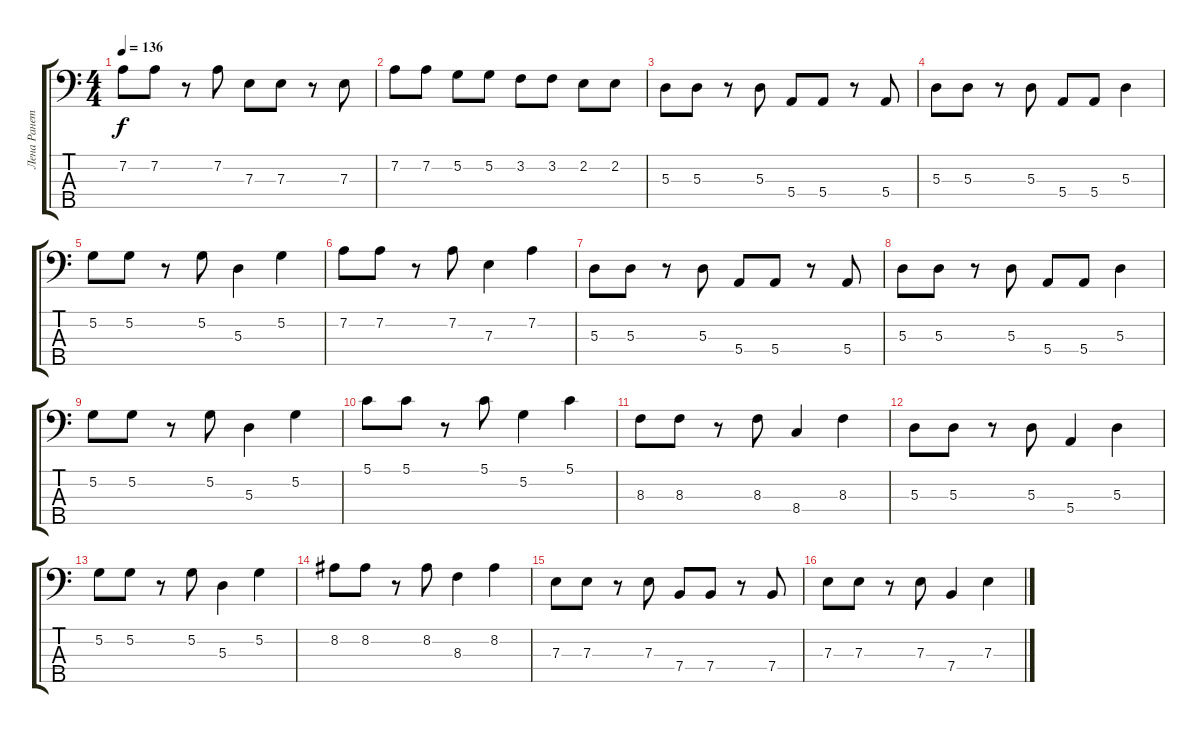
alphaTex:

\track ("Лена Ранетка" "Лена Ранет") {instrument electricbassfinger}
\staff {score tabs}
\tuning (G2 D2 A1 E1 B0) {hide}
\ts (4 4)
\tempo 136
\clef f4
\ks c
7.2.8{dy f} 7.2.8 r.8 7.2.8 7.3.8 7.3.8 r.8 7.3.8 |
7.2.8 7.2.8 5.2.8 5.2.8 3.2.8 3.2.8 2.2.8 2.2.8 |
5.3.8 5.3.8 r.8 5.3.8 5.4.8 5.4.8 r.8 5.4.8 |
5.3.8 5.3.8 r.8 5.3.8 5.4.8 5.4.8 5.3.4 |
5.2.8 5.2.8 r.8 5.2.8 5.3.4 5.2.4 |
7.2.8 7.2.8 r.8 7.2.8 7.3.4 7.2.4 |
5.3.8 5.3.8 r.8 5.3.8 5.4.8 5.4.8 r.8 5.4.8 |
5.3.8 5.3.8 r.8 5.3.8 5.4.8 5.4.8 5.3.4 |
5.2.8 5.2.8 r.8 5.2.8 5.3.4 5.2.4 |
5.1.8 5.1.8 r.8 5.1.8 5.2.4 5.1.4 |
8.3.8 8.3.8 r.8 8.3.8 8.4.4 8.3.4 |
5.3.8 5.3.8 r.8 5.3.8 5.4.4 5.3.4 |
5.2.8 5.2.8 r.8 5.2.8 5.3.4 5.2.4 |
8.2.8 8.2.8 r.8 8.2.8 8.3.4 8.2.4 |
7.3.8 7.3.8 r.8 7.3.8 7.4.8 7.4.8 r.8 7.4.8 |
7.3.8 7.3.8 r.8 7.3.8 7.4.4 7.3.4
